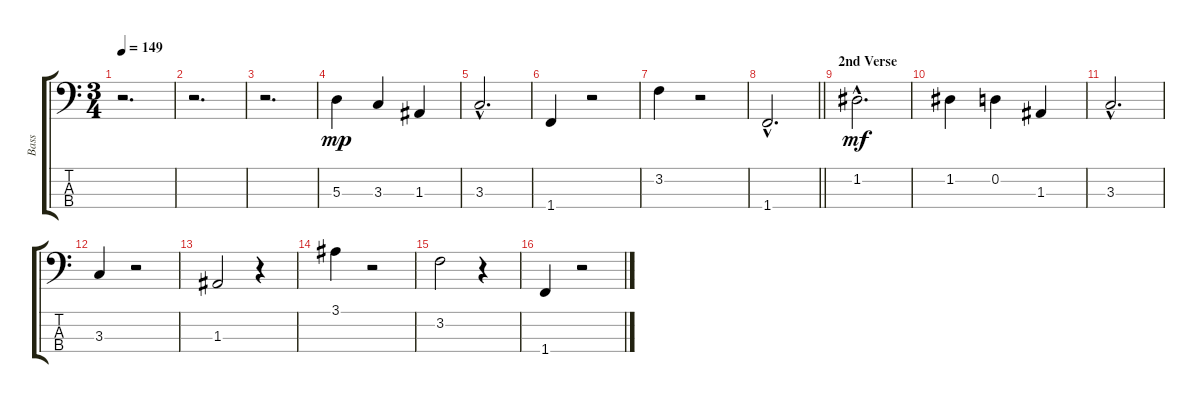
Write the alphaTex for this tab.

\track ("Bass" "Bass") {instrument electricbassfinger}
\staff {score tabs}
\tuning (G2 D2 A1 E1) {hide}
\ts (3 4)
\tempo 149
\clef f4
\ks c
r.2{d dy mp} |
r.2{d} |
r.2{d} |
5.3.4 3.3.4 1.3.4 |
3.3{hac}.2{d} |
1.4.4 r.2 |
3.2.4 r.2 |
\barLineRight lightlight
1.4{hac}.2{d} |
\section ("" "2nd Verse")
1.2{hac}.2{d dy mf} |
1.2.4 0.2.4 1.3.4 |
3.3{hac}.2{d} |
3.3.4 r.2 |
1.3.2 r.4 |
3.1.4 r.2 |
3.2.2 r.4 |
1.4.4 r.2
